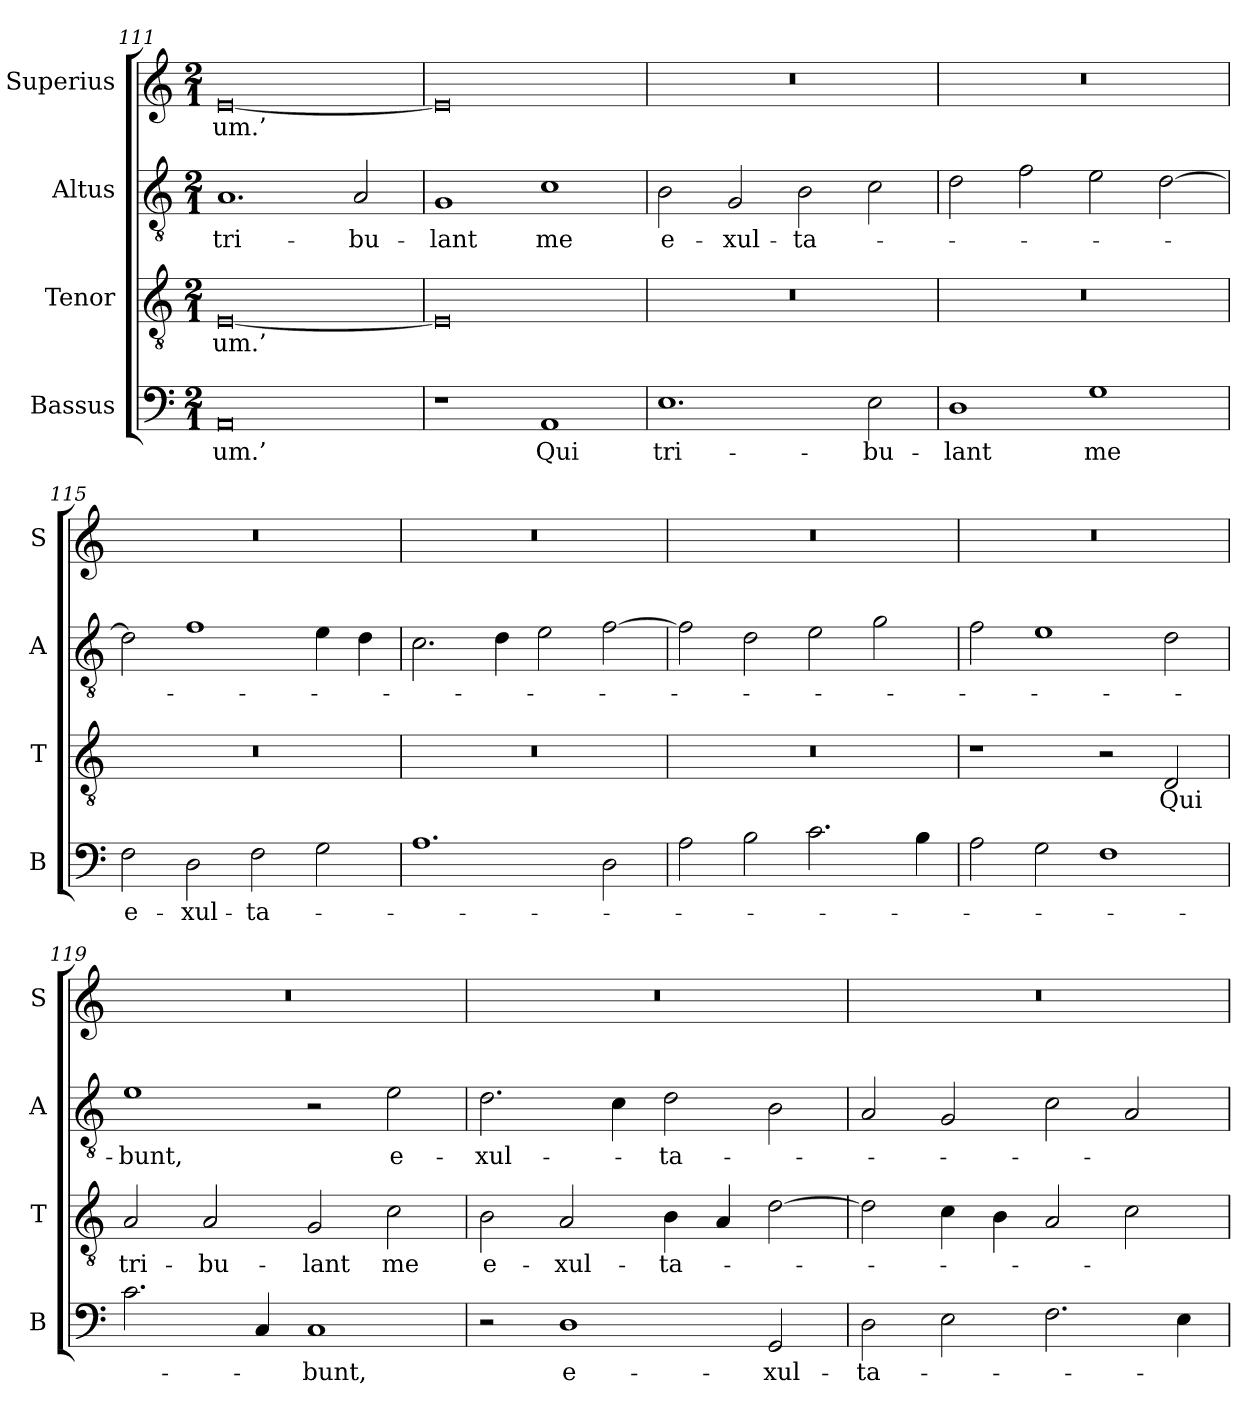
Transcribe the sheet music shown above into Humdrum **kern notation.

**kern	**text	**kern	**text	**kern	**text	**kern	**text
*part4	*part4	*part3	*part3	*part2	*part2	*part1	*part1
*staff4	*staff4	*staff3	*staff3	*staff2	*staff2	*staff1	*staff1
*I"Bassus	*	*I"Tenor	*	*I"Altus	*	*I"Superius	*
*I'B	*	*I'T	*	*I'A	*	*I'S	*
*clefF4	*	*clefGv2	*	*clefGv2	*	*clefG2	*
*k[]	*	*k[]	*	*k[]	*	*k[]	*
*M2/1	*	*M2/1	*	*M2/1	*	*M2/1	*
=111	=111	=111	=111	=111	=111	=111	=111
0AA	-um.’	[0E	-um.’	1.A	tri-	[0e	-um.’
.	.	.	.	2A	-bu-	.	.
=112	=112	=112	=112	=112	=112	=112	=112
1r	.	0E]	.	1G	-lant	0e]	.
1AA	Qui	.	.	1c	me	.	.
=113	=113	=113	=113	=113	=113	=113	=113
1.E	tri-	0r	.	2B	e-	0r	.
.	.	.	.	2G	-xul-	.	.
.	.	.	.	2B	-ta-	.	.
2E	-bu-	.	.	2c	.	.	.
=114	=114	=114	=114	=114	=114	=114	=114
1D	-lant	0r	.	2d	.	0r	.
.	.	.	.	2f	.	.	.
1G	me	.	.	2e	.	.	.
.	.	.	.	[2d	.	.	.
=115	=115	=115	=115	=115	=115	=115	=115
2F	e-	0r	.	2d]	.	0r	.
2D	-xul-	.	.	1f	.	.	.
2F	-ta-	.	.	.	.	.	.
2G	.	.	.	4e	.	.	.
.	.	.	.	4d	.	.	.
=116	=116	=116	=116	=116	=116	=116	=116
1.A	.	0r	.	2.c	.	0r	.
.	.	.	.	4d	.	.	.
.	.	.	.	2e	.	.	.
2D	.	.	.	[2f	.	.	.
=117	=117	=117	=117	=117	=117	=117	=117
2A	.	0r	.	2f]	.	0r	.
2B	.	.	.	2d	.	.	.
2.c	.	.	.	2e	.	.	.
.	.	.	.	2g	.	.	.
4B	.	.	.	.	.	.	.
=118	=118	=118	=118	=118	=118	=118	=118
2A	.	1r	.	2f	.	0r	.
2G	.	.	.	1e	.	.	.
1F	.	2r	.	.	.	.	.
.	.	2D	Qui	2d	.	.	.
=119	=119	=119	=119	=119	=119	=119	=119
2.c	.	2A	tri-	1e	-bunt,	0r	.
.	.	2A	-bu-	.	.	.	.
4C	.	.	.	.	.	.	.
1C	-bunt,	2G	-lant	2r	.	.	.
.	.	2c	me	2e	e-	.	.
=120	=120	=120	=120	=120	=120	=120	=120
2r	.	2B	e-	2.d	-xul-	0r	.
1D	e-	2A	-xul-	.	.	.	.
.	.	.	.	4c	.	.	.
.	.	4B	-ta-	2d	-ta-	.	.
.	.	4A	.	.	.	.	.
2GG	-xul-	[2d	.	2B	.	.	.
=121	=121	=121	=121	=121	=121	=121	=121
2D	-ta-	2d]	.	2A	.	0r	.
2E	.	4c	.	2G	.	.	.
.	.	4B	.	.	.	.	.
2.F	.	2A	.	2c	.	.	.
.	.	2c	.	2A	.	.	.
4E	.	.	.	.	.	.	.
=	=	=	=	=	=	=	=
*-	*-	*-	*-	*-	*-	*-	*-
